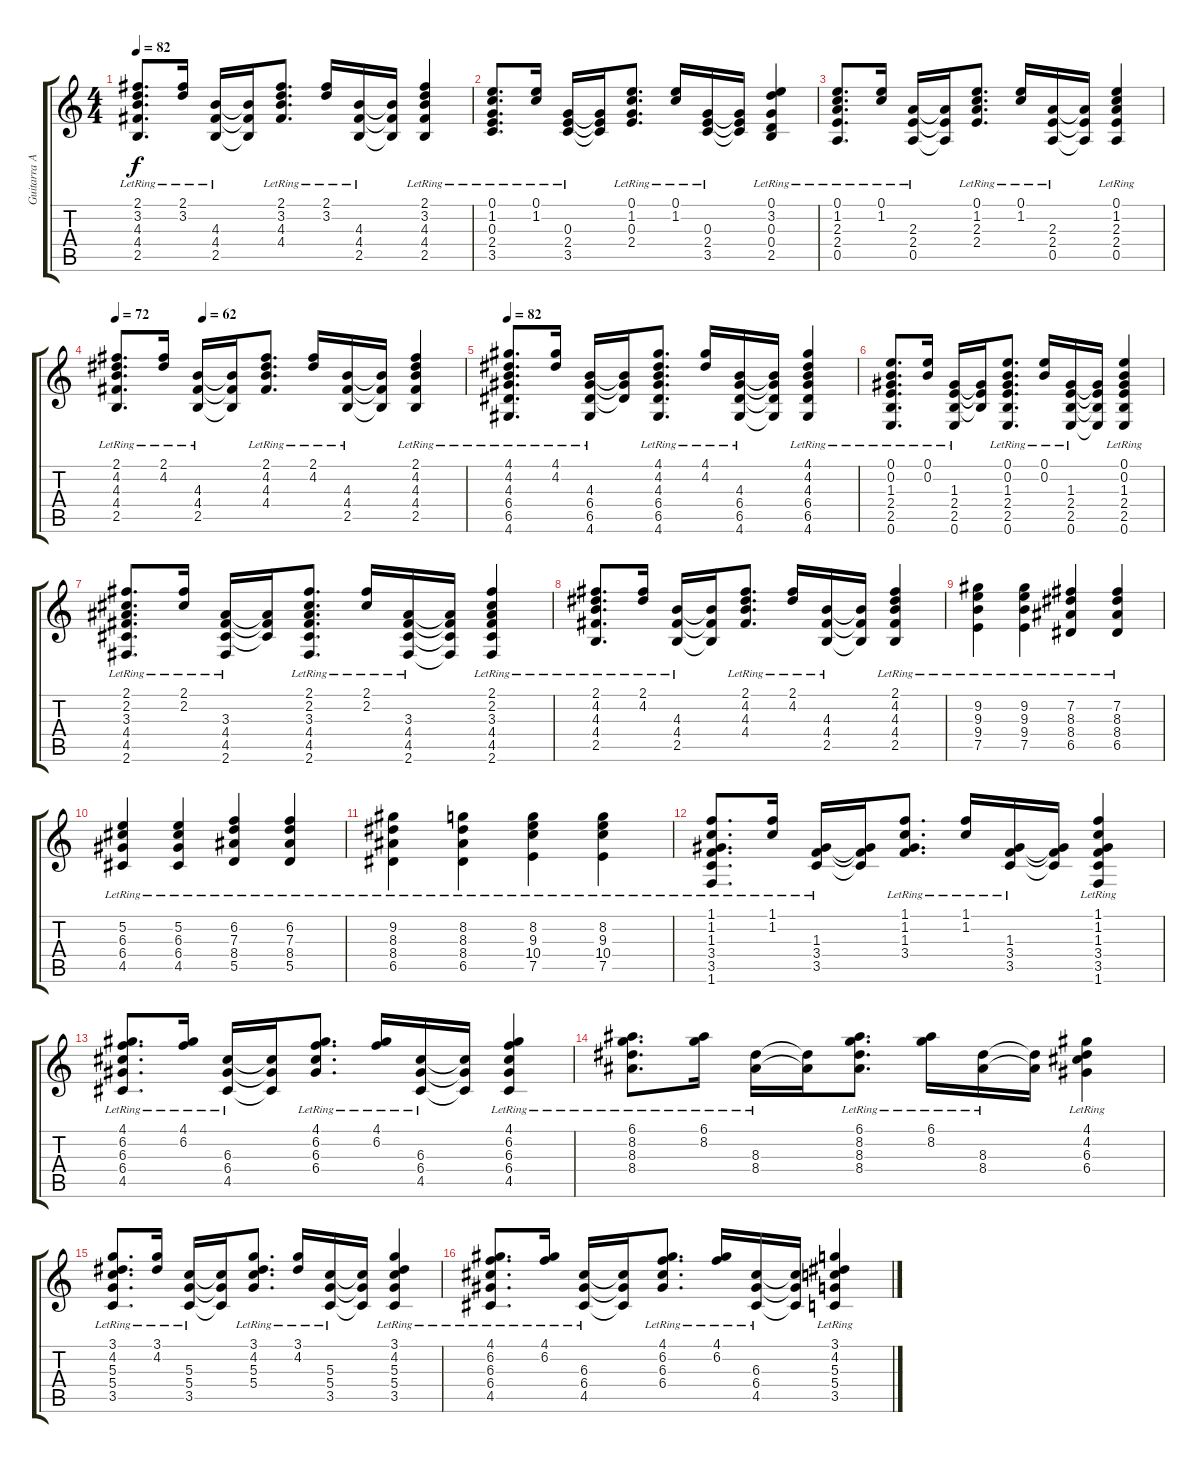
\track ("Guitarra Acústica 2" "Guitarra A") {instrument acousticguitarsteel}
\staff {score tabs}
\tuning (E4 B3 G3 D3 A2 E2) {hide}
\ts (4 4)
\tempo 82
\clef g2
\ks c
(2.1{lr} 3.2{lr} 4.3{lr} 4.4{lr} 2.5{lr}).8{d dy f} (2.1{lr} 3.2{lr}).16 (4.3{lr} 4.4{lr} 2.5{lr}).16 (4.3{t} 4.4{t} 2.5{t}).16 (2.1{lr} 3.2{lr} 4.3{lr} 4.4{lr}).8{d} (2.1{lr} 3.2{lr}).16 (4.3{lr} 4.4{lr} 2.5{lr}).16 (4.3{t} 4.4{t} 2.5{t}).16 (2.1{lr} 3.2{lr} 4.3{lr} 4.4{lr} 2.5{lr}).4 |
(0.1{lr} 1.2{lr} 0.3{lr} 2.4{lr} 3.5{lr}).8{d} (0.1{lr} 1.2{lr}).16 (0.3{lr} 2.4{lr} 3.5{lr}).16 (0.3{t} 2.4{t} 3.5{t}).16 (0.1{lr} 1.2{lr} 0.3{lr} 2.4{lr}).8{d} (0.1{lr} 1.2{lr}).16 (0.3{lr} 2.4{lr} 3.5{lr}).16 (0.3{t} 2.4{t} 3.5{t}).16 (0.1{lr} 3.2{lr} 0.3{lr} 0.4{lr} 2.5{lr}).4 |
(0.1{lr} 1.2{lr} 2.3{lr} 2.4{lr} 0.5{lr}).8{d} (0.1{lr} 1.2{lr}).16 (2.3{lr} 2.4{lr} 0.5{lr}).16 (2.3{t} 2.4{t} 0.5{t}).16 (0.1{lr} 1.2{lr} 2.3{lr} 2.4{lr}).8{d} (0.1{lr} 1.2{lr}).16 (2.3{lr} 2.4{lr} 0.5{lr}).16 (2.3{t} 2.4{t} 0.5{t}).16 (0.1{lr} 1.2{lr} 2.3{lr} 2.4{lr} 0.5{lr}).4 |
\tempo 72
\tempo (62 0.25)
(2.1{lr} 4.2{lr} 4.3{lr} 4.4{lr} 2.5{lr}).8{d} (2.1{lr} 4.2{lr}).16 (4.3{lr} 4.4{lr} 2.5{lr}).16 (4.3{t} 4.4{t} 2.5{t}).16 (2.1{lr} 4.2{lr} 4.3{lr} 4.4{lr}).8{d} (2.1{lr} 4.2{lr}).16 (4.3{lr} 4.4{lr} 2.5{lr}).16 (4.3{t} 4.4{t} 2.5{t}).16 (2.1{lr} 4.2{lr} 4.3{lr} 4.4{lr} 2.5{lr}).4 |
\tempo 82
(4.1{lr} 4.2{lr} 4.3{lr} 6.4{lr} 6.5{lr} 4.6).8{d} (4.1{lr} 4.2{lr}).16 (4.3{lr} 6.4{lr} 6.5{lr} 4.6).16 (4.3{t} 6.4{t} 6.5{t}).16 (4.1{lr} 4.2{lr} 4.3{lr} 6.4{lr} 6.5 4.6).8{d} (4.1{lr} 4.2{lr}).16 (4.3{lr} 6.4{lr} 6.5{lr} 4.6).16 (4.3{t} 6.4{t} 6.5{t} 4.6{t}).16 (4.1{lr} 4.2{lr} 4.3{lr} 6.4{lr} 6.5{lr} 4.6).4 |
(0.1{lr} 0.2{lr} 1.3{lr} 2.4{lr} 2.5{lr} 0.6).8{d} (0.1{lr} 0.2{lr}).16 (1.3{lr} 2.4{lr} 2.5{lr} 0.6).16 (1.3{t} 2.4{t} 2.5{t}).16 (0.1{lr} 0.2{lr} 1.3{lr} 2.4{lr} 2.5 0.6).8{d} (0.1{lr} 0.2{lr}).16 (1.3{lr} 2.4{lr} 2.5{lr} 0.6).16 (1.3{t} 2.4{t} 2.5{t} 0.6{t}).16 (0.1{lr} 0.2{lr} 1.3{lr} 2.4{lr} 2.5{lr} 0.6).4 |
(2.1{lr} 2.2{lr} 3.3{lr} 4.4{lr} 4.5{lr} 2.6).8{d} (2.1{lr} 2.2{lr}).16 (3.3{lr} 4.4{lr} 4.5{lr} 2.6).16 (3.3{t} 4.4{t} 4.5{t}).16 (2.1{lr} 2.2{lr} 3.3{lr} 4.4{lr} 4.5 2.6).8{d} (2.1{lr} 2.2{lr}).16 (3.3{lr} 4.4{lr} 4.5{lr} 2.6).16 (3.3{t} 4.4{t} 4.5{t} 2.6{t}).16 (2.1{lr} 2.2{lr} 3.3{lr} 4.4{lr} 4.5{lr} 2.6).4 |
(2.1{lr} 4.2{lr} 4.3{lr} 4.4{lr} 2.5{lr}).8{d} (2.1{lr} 4.2{lr}).16 (4.3{lr} 4.4{lr} 2.5{lr}).16 (4.3{t} 4.4{t} 2.5{t}).16 (2.1{lr} 4.2{lr} 4.3{lr} 4.4{lr}).8{d} (2.1{lr} 4.2{lr}).16 (4.3{lr} 4.4{lr} 2.5{lr}).16 (4.3{t} 4.4{t} 2.5{t}).16 (2.1{lr} 4.2{lr} 4.3{lr} 4.4{lr} 2.5{lr}).4 |
(9.2{lr} 9.3{lr} 9.4{lr} 7.5{lr}).4 (9.2{lr} 9.3{lr} 9.4{lr} 7.5{lr}).4 (7.2{lr} 8.3{lr} 8.4{lr} 6.5{lr}).4 (7.2{lr} 8.3{lr} 8.4{lr} 6.5{lr}).4 |
(5.2{lr} 6.3{lr} 6.4{lr} 4.5{lr}).4 (5.2{lr} 6.3{lr} 6.4{lr} 4.5{lr}).4 (6.2{lr} 7.3{lr} 8.4{lr} 5.5{lr}).4 (6.2{lr} 7.3{lr} 8.4{lr} 5.5{lr}).4 |
(9.2{lr} 8.3{lr} 8.4{lr} 6.5{lr}).4 (8.2{lr} 8.3{lr} 8.4{lr} 6.5{lr}).4 (8.2{lr} 9.3{lr} 10.4{lr} 7.5{lr}).4 (8.2{lr} 9.3{lr} 10.4{lr} 7.5{lr}).4 |
(1.1{lr} 1.2{lr} 1.3{lr} 3.4{lr} 3.5{lr} 1.6{lr}).8{d} (1.1{lr} 1.2{lr}).16 (1.3{lr} 3.4{lr} 3.5).16 (1.3{t} 3.4{t} 3.5{t}).16 (1.1{lr} 1.2{lr} 1.3{lr} 3.4{lr}).8{d} (1.1{lr} 1.2{lr}).16 (1.3{lr} 3.4{lr} 3.5).16 (1.3{t} 3.4{t} 3.5{t}).16 (1.1{lr} 1.2{lr} 1.3{lr} 3.4{lr} 3.5{lr} 1.6{lr}).4 |
(4.1{lr} 6.2{lr} 6.3{lr} 6.4{lr} 4.5{lr}).8{d} (4.1{lr} 6.2{lr}).16 (6.3{lr} 6.4{lr} 4.5{lr}).16 (6.3{t} 6.4{t} 4.5{t}).16 (4.1{lr} 6.2{lr} 6.3{lr} 6.4{lr}).8{d} (4.1{lr} 6.2{lr}).16 (6.3{lr} 6.4{lr} 4.5{lr}).16 (6.3{t} 6.4{t} 4.5{t}).16 (4.1{lr} 6.2{lr} 6.3{lr} 6.4{lr} 4.5{lr}).4 |
(6.1{lr} 8.2{lr} 8.3{lr} 8.4{lr}).8{d} (6.1{lr} 8.2{lr}).16 (8.3{lr} 8.4{lr}).16 (8.3{t} 8.4{t}).16 (6.1{lr} 8.2{lr} 8.3{lr} 8.4{lr}).8{d} (6.1{lr} 8.2{lr}).16 (8.3{lr} 8.4{lr}).16 (8.3{t} 8.4{t}).16 (4.1{lr} 4.2{lr} 6.3{lr} 6.4{lr}).4 |
(3.1{lr} 4.2{lr} 5.3{lr} 5.4{lr} 3.5{lr}).8{d} (3.1{lr} 4.2{lr}).16 (5.3{lr} 5.4{lr} 3.5{lr}).16 (5.3{t} 5.4{t} 3.5{t}).16 (3.1{lr} 4.2{lr} 5.3{lr} 5.4{lr}).8{d} (3.1{lr} 4.2{lr}).16 (5.3{lr} 5.4{lr} 3.5{lr}).16 (5.3{t} 5.4{t} 3.5{t}).16 (3.1{lr} 4.2{lr} 5.3{lr} 5.4{lr} 3.5{lr}).4 |
(4.1{lr} 6.2{lr} 6.3{lr} 6.4{lr} 4.5{lr}).8{d} (4.1{lr} 6.2{lr}).16 (6.3{lr} 6.4{lr} 4.5{lr}).16 (6.3{t} 6.4{t} 4.5{t}).16 (4.1{lr} 6.2{lr} 6.3{lr} 6.4{lr}).8{d} (4.1{lr} 6.2{lr}).16 (6.3{lr} 6.4{lr} 4.5{lr}).16 (6.3{t} 6.4{t} 4.5{t}).16 (3.1{lr} 4.2{lr} 5.3{lr} 5.4{lr} 3.5{lr}).4
